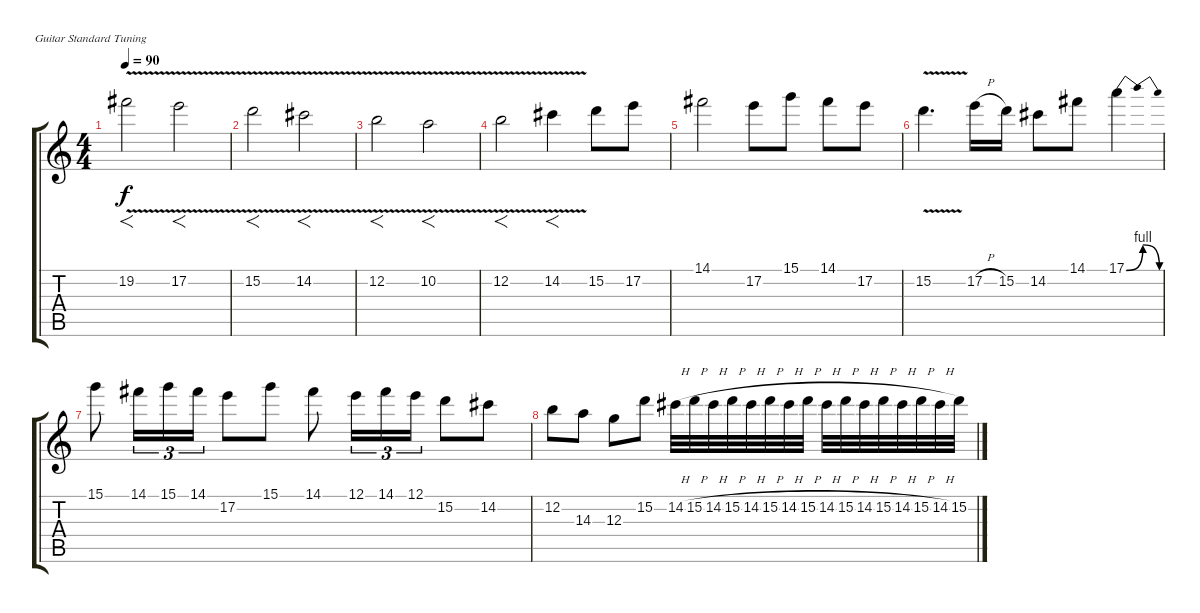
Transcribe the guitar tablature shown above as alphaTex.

\track "" {instrument acousticguitarsteel}
\staff {score tabs}
\tuning (E4 B3 G3 D3 A2 E2)
\ts (4 4)
\tempo 90
\clef g2
\ks c
19.2{v}.2{f dy f instrument acousticguitarsteel} 17.2{v}.2{f} |
15.2{v}.2{f} 14.2{v}.2{f} |
12.2{v}.2{f} 10.2{v}.2{f} |
12.2{v}.2{f} 14.2{v}.4{f} 15.2.8 17.2.8 |
14.1.2 17.2.8 15.1.8 14.1.8 17.2.8 |
15.2{v}.4{d} 17.2{h}.16 15.2.16 14.2.8 14.1.8 17.1{be (bendrelease 0 0 20 4 40 4 60 0)}.4 |
15.1.8 14.1.16{tu (3 2)} 15.1.16{tu (3 2)} 14.1.16{tu (3 2)} 17.2.8 15.1.8 14.1.8 12.1.16{tu (3 2)} 14.1.16{tu (3 2)} 12.1.16{tu (3 2)} 15.2.8 14.2.8 |
12.2.8 14.3.8 12.3.8 15.2.8 14.2{h}.32 15.2{h}.32 14.2{h}.32 15.2{h}.32 14.2{h}.32 15.2{h}.32 14.2{h}.32 15.2{h}.32 14.2{h}.32 15.2{h}.32 14.2{h}.32 15.2{h}.32 14.2{h}.32 15.2{h}.32 14.2{h}.32 15.2.32
